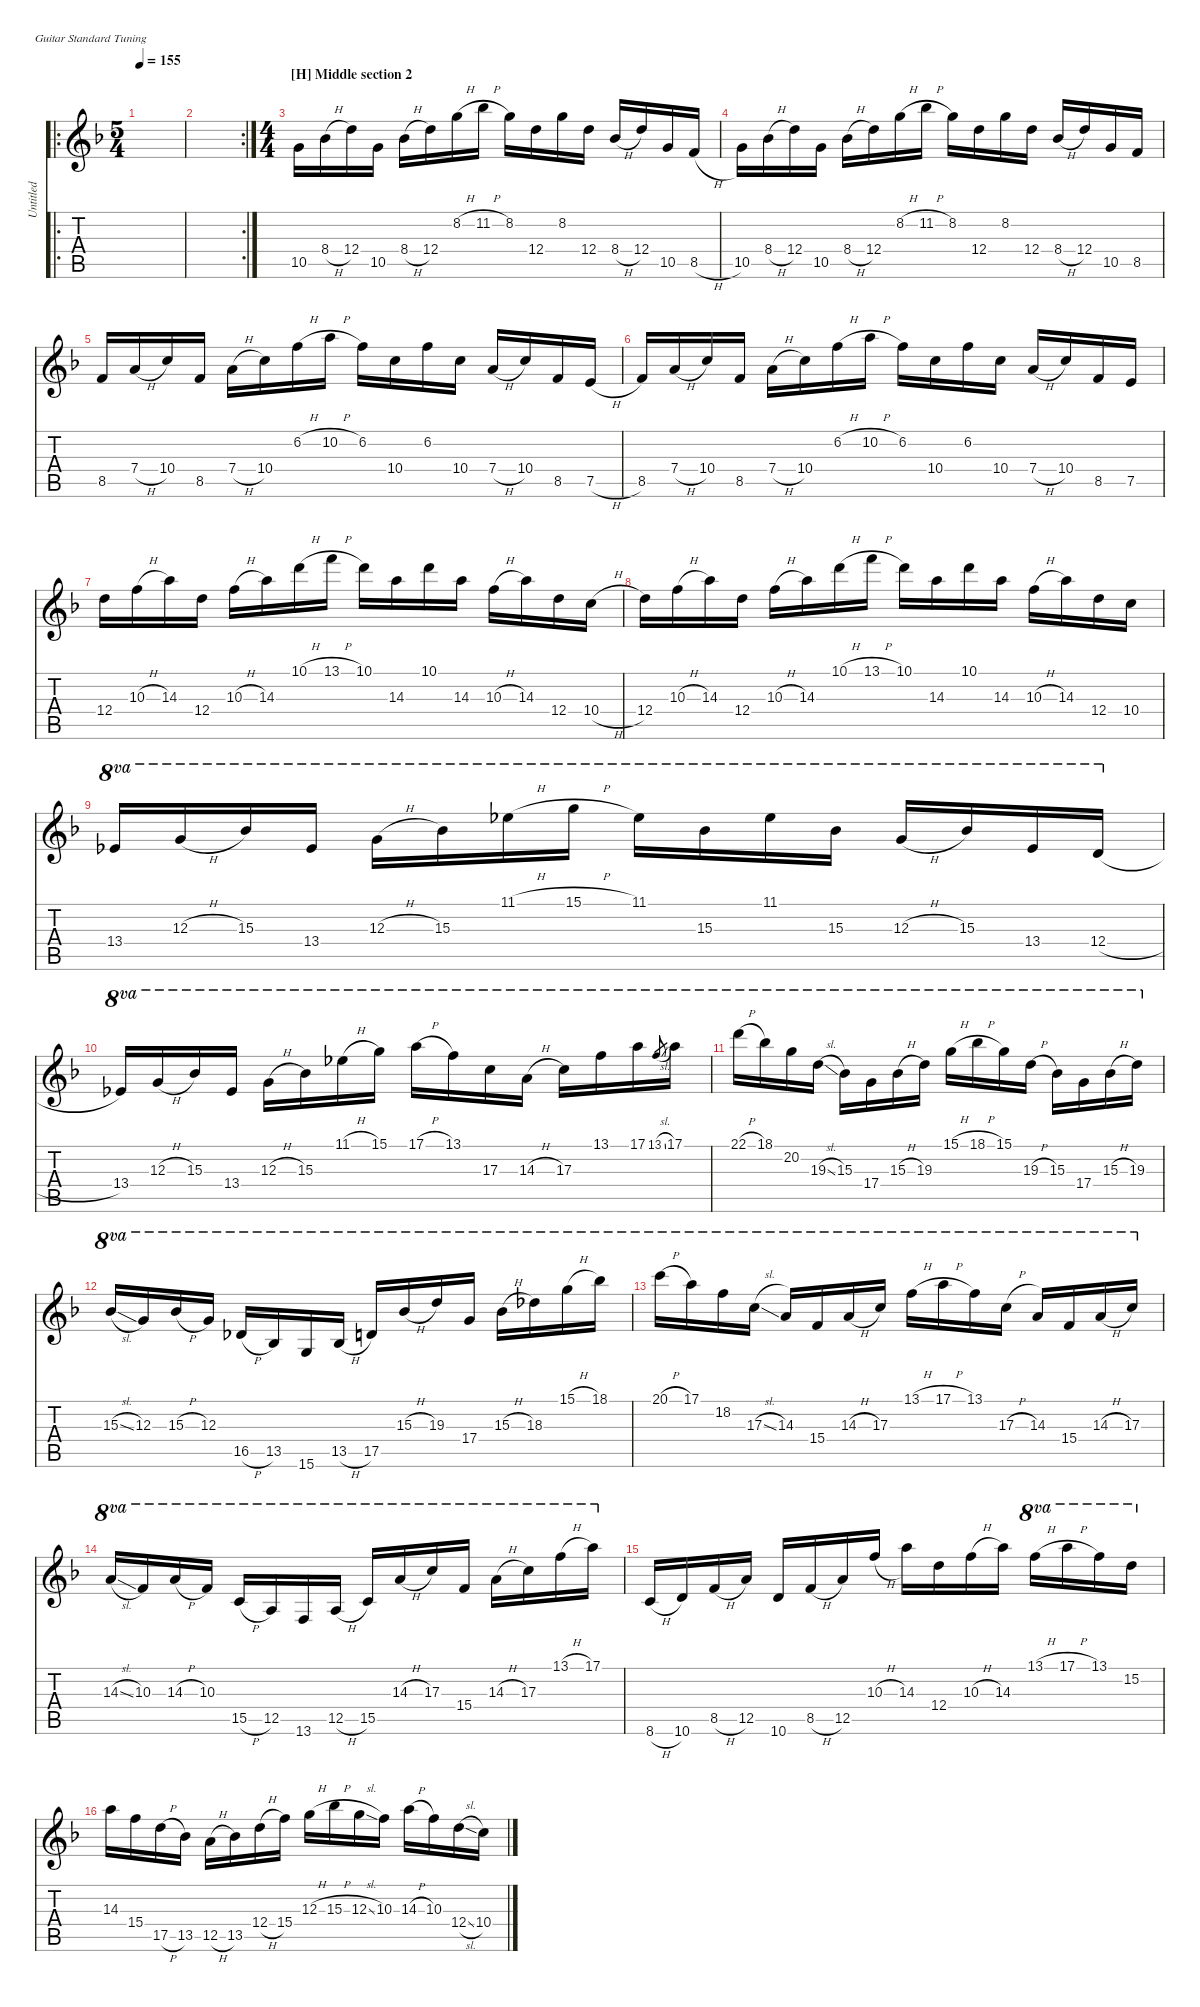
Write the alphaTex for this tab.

\defaultSystemsLayout 4
\hideDynamics
\bracketExtendMode nobrackets
\otherSystemsTrackNameOrientation horizontal
\track ("Untitled" "Untitled") {instrument overdrivenguitar}
\staff {score tabs}
\tuning (E4 B3 G3 D3 A2 E2)
\ro
\ts (5 4)
\tempo 155
\clef g2
\ks f
|
\rc 2
|
\ts (4 4)
\section ("H" "Middle section 2")
10.5{acc forcenatural}.16{beam Down} 8.4{h acc b}.16{beam Down} 12.4{acc forcenatural}.16{beam Down} 10.5{acc forcenatural}.16{beam Down} 8.4{h acc b}.16{beam Down} 12.4{acc forcenatural}.16{beam Down} 8.2{h acc forcenatural}.16{beam Down} 11.2{h acc b}.16{beam Down} 8.2{acc forcenatural}.16{beam Down} 12.4{acc forcenatural}.16{beam Down} 8.2{acc forcenatural}.16{beam Down} 12.4{acc forcenatural}.16{beam Down} 8.4{h acc b}.16{beam Up} 12.4{acc forcenatural}.16{beam Up} 10.5{acc forcenatural}.16{beam Up} 8.5{h acc forcenatural}.16{beam Up} |
10.5{acc forcenatural}.16{beam Down} 8.4{h acc b}.16{beam Down} 12.4{acc forcenatural}.16{beam Down} 10.5{acc forcenatural}.16{beam Down} 8.4{h acc b}.16{beam Down} 12.4{acc forcenatural}.16{beam Down} 8.2{h acc forcenatural}.16{beam Down} 11.2{h acc b}.16{beam Down} 8.2{acc forcenatural}.16{beam Down} 12.4{acc forcenatural}.16{beam Down} 8.2{acc forcenatural}.16{beam Down} 12.4{acc forcenatural}.16{beam Down} 8.4{h acc b}.16{beam Up} 12.4{acc forcenatural}.16{beam Up} 10.5{acc forcenatural}.16{beam Up} 8.5{acc forcenatural}.16{beam Up} |
8.5{acc forcenatural}.16{beam Up} 7.4{h acc forcenatural}.16{beam Up} 10.4{acc forcenatural}.16{beam Up} 8.5{acc forcenatural}.16{beam Up} 7.4{h acc forcenatural}.16{beam Down} 10.4{acc forcenatural}.16{beam Down} 6.2{h acc forcenatural}.16{beam Down} 10.2{h acc forcenatural}.16{beam Down} 6.2{acc forcenatural}.16{beam Down} 10.4{acc forcenatural}.16{beam Down} 6.2{acc forcenatural}.16{beam Down} 10.4{acc forcenatural}.16{beam Down} 7.4{h acc forcenatural}.16{beam Up} 10.4{acc forcenatural}.16{beam Up} 8.5{acc forcenatural}.16{beam Up} 7.5{h acc forcenatural}.16{beam Up} |
8.5{acc forcenatural}.16{beam Up} 7.4{h acc forcenatural}.16{beam Up} 10.4{acc forcenatural}.16{beam Up} 8.5{acc forcenatural}.16{beam Up} 7.4{h acc forcenatural}.16{beam Down} 10.4{acc forcenatural}.16{beam Down} 6.2{h acc forcenatural}.16{beam Down} 10.2{h acc forcenatural}.16{beam Down} 6.2{acc forcenatural}.16{beam Down} 10.4{acc forcenatural}.16{beam Down} 6.2{acc forcenatural}.16{beam Down} 10.4{acc forcenatural}.16{beam Down} 7.4{h acc forcenatural}.16{beam Up} 10.4{acc forcenatural}.16{beam Up} 8.5{acc forcenatural}.16{beam Up} 7.5{acc forcenatural}.16{beam Up} |
12.4{acc forcenatural}.16{beam Down} 10.3{h acc forcenatural}.16{beam Down} 14.3{acc forcenatural}.16{beam Down} 12.4{acc forcenatural}.16{beam Down} 10.3{h acc forcenatural}.16{beam Down} 14.3{acc forcenatural}.16{beam Down} 10.1{h acc forcenatural}.16{beam Down} 13.1{h acc forcenatural}.16{beam Down} 10.1{acc forcenatural}.16{beam Down} 14.3{acc forcenatural}.16{beam Down} 10.1{acc forcenatural}.16{beam Down} 14.3{acc forcenatural}.16{beam Down} 10.3{h acc forcenatural}.16{beam Down} 14.3{acc forcenatural}.16{beam Down} 12.4{acc forcenatural}.16{beam Down} 10.4{h acc forcenatural}.16{beam Down} |
12.4{acc forcenatural}.16{beam Down} 10.3{h acc forcenatural}.16{beam Down} 14.3{acc forcenatural}.16{beam Down} 12.4{acc forcenatural}.16{beam Down} 10.3{h acc forcenatural}.16{beam Down} 14.3{acc forcenatural}.16{beam Down} 10.1{h acc forcenatural}.16{beam Down} 13.1{h acc forcenatural}.16{beam Down} 10.1{acc forcenatural}.16{beam Down} 14.3{acc forcenatural}.16{beam Down} 10.1{acc forcenatural}.16{beam Down} 14.3{acc forcenatural}.16{beam Down} 10.3{h acc forcenatural}.16{beam Down} 14.3{acc forcenatural}.16{beam Down} 12.4{acc forcenatural}.16{beam Down} 10.4{acc forcenatural}.16{beam Down} |
13.4{acc b}.16{ot 8va beam Up} 12.3{h acc forcenatural}.16{ot 8va beam Up} 15.3{acc b}.16{ot 8va beam Up} 13.4{acc b}.16{ot 8va beam Up} 12.3{h acc forcenatural}.16{ot 8va beam Down} 15.3{acc b}.16{ot 8va beam Down} 11.1{h acc b}.16{ot 8va beam Down} 15.1{h acc forcenatural}.16{ot 8va beam Down} 11.1{acc b}.16{ot 8va beam Down} 15.3{acc b}.16{ot 8va beam Down} 11.1{acc b}.16{ot 8va beam Down} 15.3{acc b}.16{ot 8va beam Down} 12.3{h acc forcenatural}.16{ot 8va beam Up} 15.3{acc b}.16{ot 8va beam Up} 13.4{acc b}.16{ot 8va beam Up} 12.4{h acc forcenatural}.16{ot 8va beam Up} |
13.4{acc b}.16{ot 8va beam Up} 12.3{h acc forcenatural}.16{ot 8va beam Up} 15.3{acc b}.16{ot 8va beam Up} 13.4{acc b}.16{ot 8va beam Up} 12.3{h acc forcenatural}.16{ot 8va beam Down} 15.3{acc b}.16{ot 8va beam Down} 11.1{h acc b}.16{ot 8va beam Down} 15.1{acc forcenatural}.16{ot 8va beam Down} 17.1{h acc forcenatural}.16{ot 8va beam Down} 13.1{acc forcenatural}.16{ot 8va beam Down} 17.3{acc forcenatural}.16{ot 8va beam Down} 14.3{h acc forcenatural}.16{ot 8va beam Down} 17.3{acc forcenatural}.16{ot 8va beam Down} 13.1{acc forcenatural}.16{ot 8va beam Down} 17.1{acc forcenatural}.16{ot 8va beam Down} 13.1{sl acc forcenatural}.8{ot 8va gr beam Up} 17.1{acc forcenatural}.16{ot 8va beam Down} |
22.1{h acc forcenatural}.16{ot 8va beam Down} 18.1{acc b}.16{ot 8va beam Down} 20.2{acc forcenatural}.16{ot 8va beam Down} 19.3{sl acc forcenatural}.16{ot 8va beam Down} 15.3{acc b}.16{ot 8va beam Down} 17.4{acc forcenatural}.16{ot 8va beam Down} 15.3{h acc b}.16{ot 8va beam Down} 19.3{acc forcenatural}.16{ot 8va beam Down} 15.1{h acc forcenatural}.16{ot 8va beam Down} 18.1{h acc b}.16{ot 8va beam Down} 15.1{acc forcenatural}.16{ot 8va beam Down} 19.3{h acc forcenatural}.16{ot 8va beam Down} 15.3{acc b}.16{ot 8va beam Down} 17.4{acc forcenatural}.16{ot 8va beam Down} 15.3{h acc b}.16{ot 8va beam Down} 19.3{acc forcenatural}.16{ot 8va beam Down} |
15.3{sl acc b}.16{ot 8va beam Up} 12.3{acc forcenatural}.16{ot 8va beam Up} 15.3{h acc b}.16{ot 8va beam Up} 12.3{acc forcenatural}.16{ot 8va beam Up} 16.5{h acc b}.16{ot 8va beam Up} 13.5{acc b}.16{ot 8va beam Up} 15.6{acc forcenatural}.16{ot 8va beam Up} 13.5{h acc b}.16{ot 8va beam Up} 17.5{acc forcenatural}.16{ot 8va beam Up} 15.3{h acc b}.16{ot 8va beam Up} 19.3{acc forcenatural}.16{ot 8va beam Up} 17.4{acc forcenatural}.16{ot 8va beam Up} 15.3{h acc b}.16{ot 8va beam Down} 18.3{acc b}.16{ot 8va beam Down} 15.1{h acc forcenatural}.16{ot 8va beam Down} 18.1{acc b}.16{ot 8va beam Down} |
20.1{h acc forcenatural}.16{ot 8va beam Down} 17.1{acc forcenatural}.16{ot 8va beam Down} 18.2{acc forcenatural}.16{ot 8va beam Down} 17.3{sl acc forcenatural}.16{ot 8va beam Down} 14.3{acc forcenatural}.16{ot 8va beam Up} 15.4{acc forcenatural}.16{ot 8va beam Up} 14.3{h acc forcenatural}.16{ot 8va beam Up} 17.3{acc forcenatural}.16{ot 8va beam Up} 13.1{h acc forcenatural}.16{ot 8va beam Down} 17.1{h acc forcenatural}.16{ot 8va beam Down} 13.1{acc forcenatural}.16{ot 8va beam Down} 17.3{h acc forcenatural}.16{ot 8va beam Down} 14.3{acc forcenatural}.16{ot 8va beam Up} 15.4{acc forcenatural}.16{ot 8va beam Up} 14.3{h acc forcenatural}.16{ot 8va beam Up} 17.3{acc forcenatural}.16{ot 8va beam Up} |
14.3{sl acc forcenatural}.16{ot 8va beam Up} 10.3{acc forcenatural}.16{ot 8va beam Up} 14.3{h acc forcenatural}.16{ot 8va beam Up} 10.3{acc forcenatural}.16{ot 8va beam Up} 15.5{h acc forcenatural}.16{ot 8va beam Up} 12.5{acc forcenatural}.16{ot 8va beam Up} 13.6{acc forcenatural}.16{ot 8va beam Up} 12.5{h acc forcenatural}.16{ot 8va beam Up} 15.5{acc forcenatural}.16{ot 8va beam Up} 14.3{h acc forcenatural}.16{ot 8va beam Up} 17.3{acc forcenatural}.16{ot 8va beam Up} 15.4{acc forcenatural}.16{ot 8va beam Up} 14.3{h acc forcenatural}.16{ot 8va beam Down} 17.3{acc forcenatural}.16{ot 8va beam Down} 13.1{h acc forcenatural}.16{ot 8va beam Down} 17.1{acc forcenatural}.16{ot 8va beam Down} |
8.6{h acc forcenatural}.16{beam Up} 10.6{acc forcenatural}.16{beam Up} 8.5{h acc forcenatural}.16{beam Up} 12.5{acc forcenatural}.16{beam Up} 10.6{acc forcenatural}.16{beam Up} 8.5{h acc forcenatural}.16{beam Up} 12.5{acc forcenatural}.16{beam Up} 10.3{h acc forcenatural}.16{beam Up} 14.3{acc forcenatural}.16{beam Down} 12.4{acc forcenatural}.16{beam Down} 10.3{h acc forcenatural}.16{beam Down} 14.3{acc forcenatural}.16{beam Down} 13.1{h acc forcenatural}.16{ot 8va beam Down} 17.1{h acc forcenatural}.16{ot 8va beam Down} 13.1{acc forcenatural}.16{ot 8va beam Down} 15.2{acc forcenatural}.16{ot 8va beam Down} |
14.3{acc forcenatural}.16{beam Down} 15.4{acc forcenatural}.16{beam Down} 17.5{h acc forcenatural}.16{beam Down} 13.5{acc b}.16{beam Down} 12.5{h acc forcenatural}.16{beam Down} 13.5{acc b}.16{beam Down} 12.4{h acc forcenatural}.16{beam Down} 15.4{acc forcenatural}.16{beam Down} 12.3{h acc forcenatural}.16{beam Down} 15.3{h acc b}.16{beam Down} 12.3{sl acc forcenatural}.16{beam Down} 10.3{acc forcenatural}.16{beam Down} 14.3{h acc forcenatural}.16{beam Down} 10.3{acc forcenatural}.16{beam Down} 12.4{sl acc forcenatural}.16{beam Down} 10.4{h acc forcenatural}.16{beam Down}
